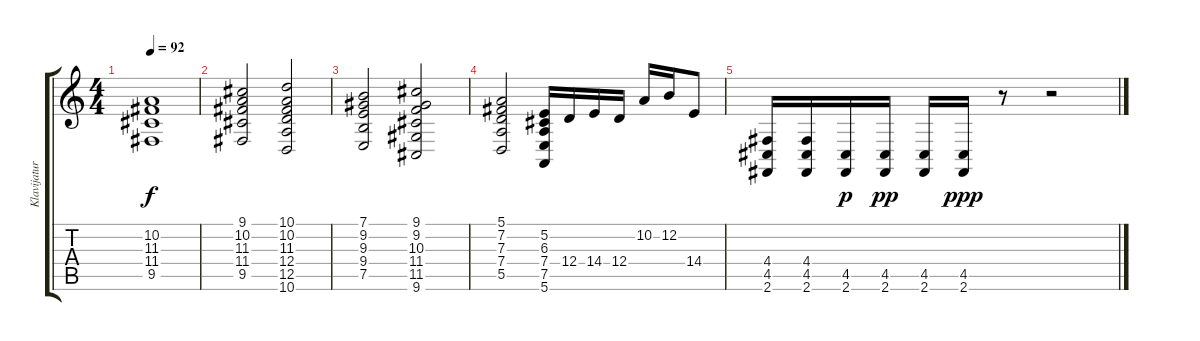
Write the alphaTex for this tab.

\track ("Klavijature" "Klavijatur") {instrument stringensemble1}
\staff {score tabs}
\tuning (E4 B3 G3 D3 A2 E2) {hide}
\ts (4 4)
\tempo 92
\clef g2
\ks c
(10.2{t} 11.3{t} 11.4{t} 9.5{t}).1{dy f} |
(9.1 10.2 11.3 11.4 9.5).2 (10.1 10.2 11.3 12.4 12.5 10.6).2 |
(7.1 9.2 9.3 9.4 7.5).2 (9.1 9.2 10.3 11.4 11.5 9.6).2 |
(5.1 7.2 7.3 7.4 5.5).2 (5.2 6.3 7.4 7.5 5.6).16 12.4.16 14.4.16 12.4.16 10.2.16 12.2.16 14.4.8 |
(4.4 4.5 2.6).16 (4.4 4.5 2.6).16 (4.5 2.6).16{dy p} (4.5 2.6).16{dy pp} (4.5 2.6).16 (4.5 2.6).16{dy ppp} r.8 r.2
